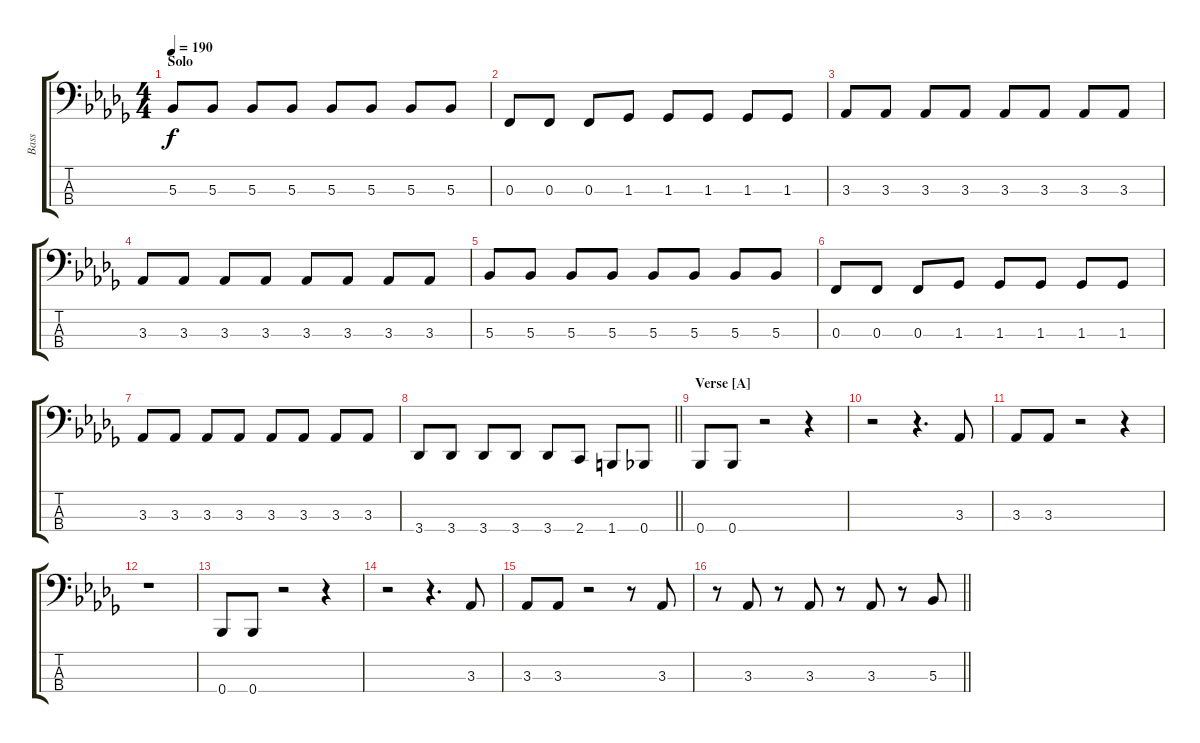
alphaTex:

\track ("Bass" "Bass") {instrument electricbasspick}
\staff {score tabs}
\tuning (Eb2 Bb1 F1 Bb0) {hide}
\ts (4 4)
\section ("" "Solo")
\tempo 190
\clef f4
\ks db
5.3.8{dy f} 5.3.8 5.3.8 5.3.8 5.3.8 5.3.8 5.3.8 5.3.8 |
0.3.8 0.3.8 0.3.8 1.3.8 1.3.8 1.3.8 1.3.8 1.3.8 |
3.3.8 3.3.8 3.3.8 3.3.8 3.3.8 3.3.8 3.3.8 3.3.8 |
3.3.8 3.3.8 3.3.8 3.3.8 3.3.8 3.3.8 3.3.8 3.3.8 |
5.3.8 5.3.8 5.3.8 5.3.8 5.3.8 5.3.8 5.3.8 5.3.8 |
0.3.8 0.3.8 0.3.8 1.3.8 1.3.8 1.3.8 1.3.8 1.3.8 |
3.3.8 3.3.8 3.3.8 3.3.8 3.3.8 3.3.8 3.3.8 3.3.8 |
\barLineRight lightlight
3.4.8 3.4.8 3.4.8 3.4.8 3.4.8 2.4.8 1.4.8 0.4.8 |
\section ("" "Verse [A]")
0.4.8 0.4.8 r.2 r.4 |
r.2 r.4{d} 3.3.8 |
3.3.8 3.3.8 r.2 r.4 |
r.1 |
0.4.8 0.4.8 r.2 r.4 |
r.2 r.4{d} 3.3.8 |
3.3.8 3.3.8 r.2 r.8 3.3.8 |
\barLineRight lightlight
r.8 3.3.8 r.8 3.3.8 r.8 3.3.8 r.8 5.3.8
